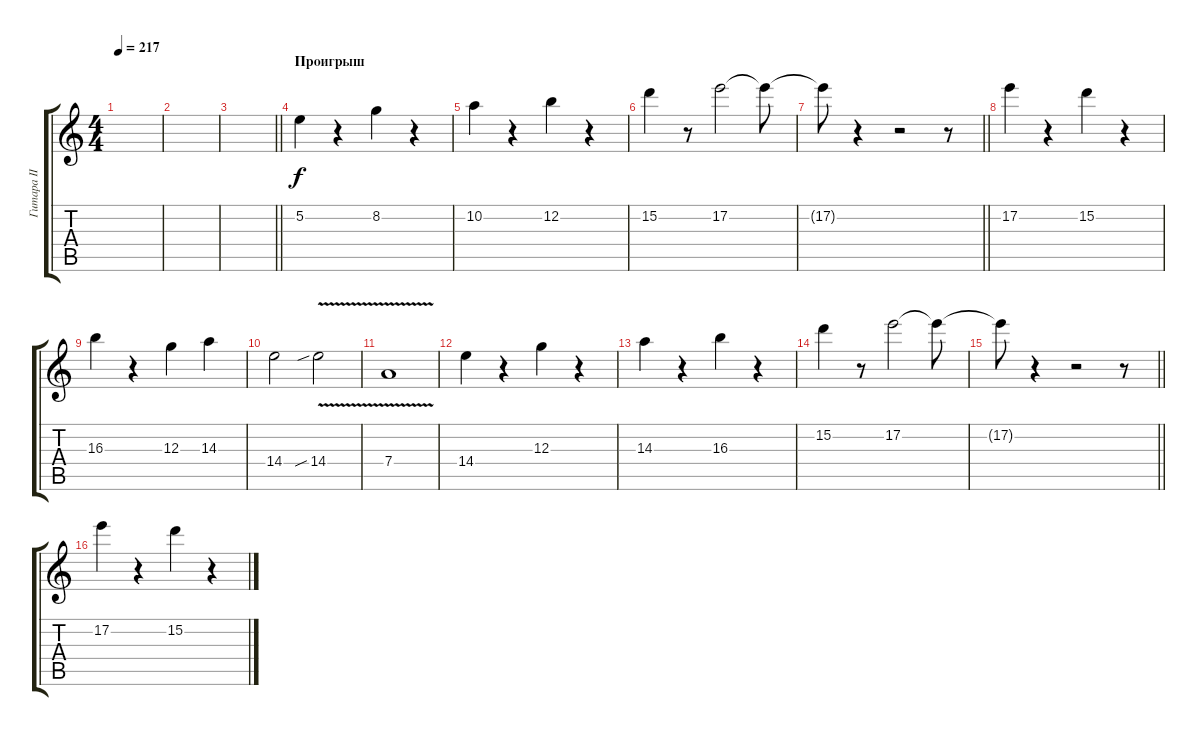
\track ("Гитара II" "Гитара II") {instrument distortionguitar}
\staff {score tabs}
\tuning (E4 B3 G3 D3 A2 E2) {hide}
\ts (4 4)
\tempo 217
\clef g2
\ks c
|
|
\barLineRight lightlight
|
\section ("" "Проигрыш")
5.2.4 r.4 8.2.4 r.4 |
10.2.4 r.4 12.2.4 r.4 |
15.2.4 r.8 17.2.2 17.2{t}.8 |
\barLineRight lightlight
17.2{t}.8 r.4 r.2 r.8 |
17.2.4 r.4 15.2.4 r.4 |
16.3.4 r.4 12.3.4 14.3.4 |
14.4.2 14.4{v sib}.2 |
7.4{v}.1 |
14.4.4 r.4 12.3.4 r.4 |
14.3.4 r.4 16.3.4 r.4 |
15.2.4 r.8 17.2.2 17.2{t}.8 |
\barLineRight lightlight
17.2{t}.8 r.4 r.2 r.8 |
17.2.4 r.4 15.2.4 r.4
